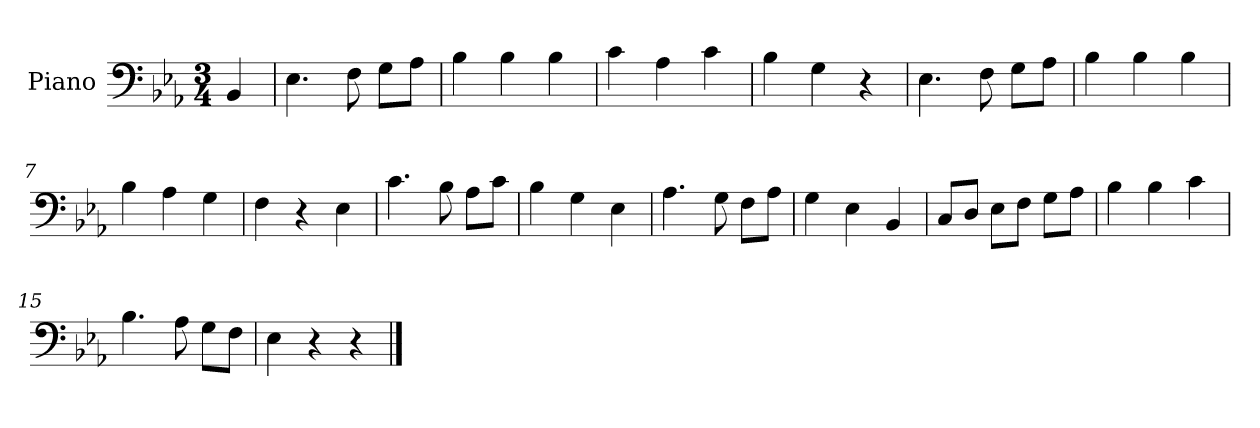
**kern
*part1
*staff1
*I"Piano
*I'Pno
*clefF4
*k[b-e-a-]
*M3/4
=
4BB-/
=1
4.E-\
8F\
8G\L
8A-\J
=2
4B-\
4B-\
4B-\
=3
4c\
4A-\
4c\
=4
4B-\
4G\
4r
=5
4.E-\
8F\
8G\L
8A-\J
=6
4B-\
4B-\
4B-\
=7
4B-\
4A-\
4G\
=8
4F\
4r
4E-\
=9
4.c\
8B-\
8A-\L
8c\J
=10
4B-\
4G\
4E-\
=11
4.A-\
8G\
8F\L
8A-\J
=12
4G\
4E-\
4BB-/
=13
8C/L
8D/J
8E-\L
8F\J
8G\L
8A-\J
=14
4B-\
4B-\
4c\
=15
4.B-\
8A-\
8G\L
8F\J
=16
4E-\
4r
4r
==
*-
